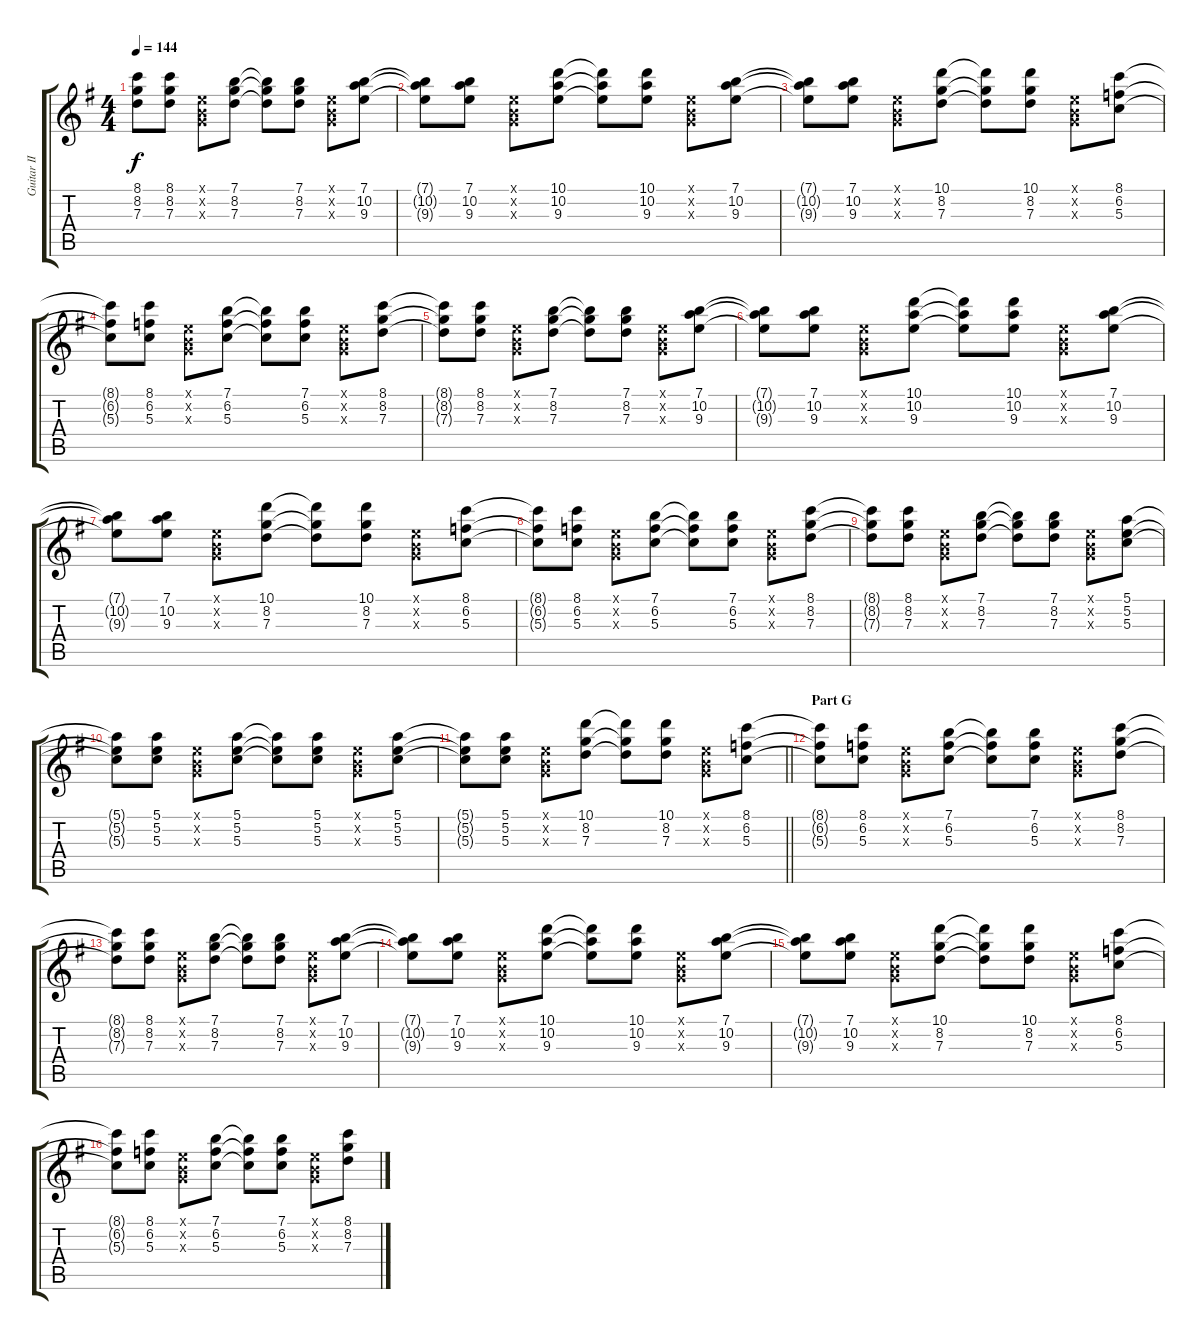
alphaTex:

\track ("Guitar II (Inoran)" "Guitar II ") {instrument distortionguitar}
\staff {score tabs}
\tuning (E4 B3 G3 D3 A2 E2) {hide}
\ts (4 4)
\tempo 144
\clef g2
\ks g
(8.1{t} 8.2{t} 7.3{t}).8{dy f} (8.1 8.2 7.3).8 (0.1{x} 0.2{x} 0.3{x}).8 (7.1 8.2 7.3).8 (7.1{t} 8.2{t} 7.3{t}).8 (7.1 8.2 7.3).8 (0.1{x} 0.2{x} 0.3{x}).8 (7.1 10.2 9.3).8 |
(7.1{t} 10.2{t} 9.3{t}).8 (7.1 10.2 9.3).8 (0.1{x} 0.2{x} 0.3{x}).8 (10.1 10.2 9.3).8 (10.1{t} 10.2{t} 9.3{t}).8 (10.1 10.2 9.3).8 (0.1{x} 0.2{x} 0.3{x}).8 (7.1 10.2 9.3).8 |
(7.1{t} 10.2{t} 9.3{t}).8 (7.1 10.2 9.3).8 (0.1{x} 0.2{x} 0.3{x}).8 (10.1 8.2 7.3).8 (10.1{t} 8.2{t} 7.3{t}).8 (10.1 8.2 7.3).8 (0.1{x} 0.2{x} 0.3{x}).8 (8.1 6.2 5.3).8 |
(8.1{t} 6.2{t} 5.3{t}).8 (8.1 6.2 5.3).8 (0.1{x} 0.2{x} 0.3{x}).8 (7.1 6.2 5.3).8 (7.1{t} 6.2{t} 5.3{t}).8 (7.1 6.2 5.3).8 (0.1{x} 0.2{x} 0.3{x}).8 (8.1 8.2 7.3).8 |
(8.1{t} 8.2{t} 7.3{t}).8 (8.1 8.2 7.3).8 (0.1{x} 0.2{x} 0.3{x}).8 (7.1 8.2 7.3).8 (7.1{t} 8.2{t} 7.3{t}).8 (7.1 8.2 7.3).8 (0.1{x} 0.2{x} 0.3{x}).8 (7.1 10.2 9.3).8 |
(7.1{t} 10.2{t} 9.3{t}).8 (7.1 10.2 9.3).8 (0.1{x} 0.2{x} 0.3{x}).8 (10.1 10.2 9.3).8 (10.1{t} 10.2{t} 9.3{t}).8 (10.1 10.2 9.3).8 (0.1{x} 0.2{x} 0.3{x}).8 (7.1 10.2 9.3).8 |
(7.1{t} 10.2{t} 9.3{t}).8 (7.1 10.2 9.3).8 (0.1{x} 0.2{x} 0.3{x}).8 (10.1 8.2 7.3).8 (10.1{t} 8.2{t} 7.3{t}).8 (10.1 8.2 7.3).8 (0.1{x} 0.2{x} 0.3{x}).8 (8.1 6.2 5.3).8 |
(8.1{t} 6.2{t} 5.3{t}).8 (8.1 6.2 5.3).8 (0.1{x} 0.2{x} 0.3{x}).8 (7.1 6.2 5.3).8 (7.1{t} 6.2{t} 5.3{t}).8 (7.1 6.2 5.3).8 (0.1{x} 0.2{x} 0.3{x}).8 (8.1 8.2 7.3).8 |
(8.1{t} 8.2{t} 7.3{t}).8 (8.1 8.2 7.3).8 (0.1{x} 0.2{x} 0.3{x}).8 (7.1 8.2 7.3).8 (7.1{t} 8.2{t} 7.3{t}).8 (7.1 8.2 7.3).8 (0.1{x} 0.2{x} 0.3{x}).8 (5.1 5.2 5.3).8 |
(5.1{t} 5.2{t} 5.3{t}).8 (5.1 5.2 5.3).8 (0.1{x} 0.2{x} 0.3{x}).8 (5.1 5.2 5.3).8 (5.1{t} 5.2{t} 5.3{t}).8 (5.1 5.2 5.3).8 (0.1{x} 0.2{x} 0.3{x}).8 (5.1 5.2 5.3).8 |
\barLineRight lightlight
(5.1{t} 5.2{t} 5.3{t}).8 (5.1 5.2 5.3).8 (0.1{x} 0.2{x} 0.3{x}).8 (10.1 8.2 7.3).8 (10.1{t} 8.2{t} 7.3{t}).8 (10.1 8.2 7.3).8 (0.1{x} 0.2{x} 0.3{x}).8 (8.1 6.2 5.3).8 |
\section ("" "Part G")
(8.1{t} 6.2{t} 5.3{t}).8 (8.1 6.2 5.3).8 (0.1{x} 0.2{x} 0.3{x}).8 (7.1 6.2 5.3).8 (7.1{t} 6.2{t} 5.3{t}).8 (7.1 6.2 5.3).8 (0.1{x} 0.2{x} 0.3{x}).8 (8.1 8.2 7.3).8 |
(8.1{t} 8.2{t} 7.3{t}).8 (8.1 8.2 7.3).8 (0.1{x} 0.2{x} 0.3{x}).8 (7.1 8.2 7.3).8 (7.1{t} 8.2{t} 7.3{t}).8 (7.1 8.2 7.3).8 (0.1{x} 0.2{x} 0.3{x}).8 (7.1 10.2 9.3).8 |
(7.1{t} 10.2{t} 9.3{t}).8 (7.1 10.2 9.3).8 (0.1{x} 0.2{x} 0.3{x}).8 (10.1 10.2 9.3).8 (10.1{t} 10.2{t} 9.3{t}).8 (10.1 10.2 9.3).8 (0.1{x} 0.2{x} 0.3{x}).8 (7.1 10.2 9.3).8 |
(7.1{t} 10.2{t} 9.3{t}).8 (7.1 10.2 9.3).8 (0.1{x} 0.2{x} 0.3{x}).8 (10.1 8.2 7.3).8 (10.1{t} 8.2{t} 7.3{t}).8 (10.1 8.2 7.3).8 (0.1{x} 0.2{x} 0.3{x}).8 (8.1 6.2 5.3).8 |
(8.1{t} 6.2{t} 5.3{t}).8 (8.1 6.2 5.3).8 (0.1{x} 0.2{x} 0.3{x}).8 (7.1 6.2 5.3).8 (7.1{t} 6.2{t} 5.3{t}).8 (7.1 6.2 5.3).8 (0.1{x} 0.2{x} 0.3{x}).8 (8.1 8.2 7.3).8
